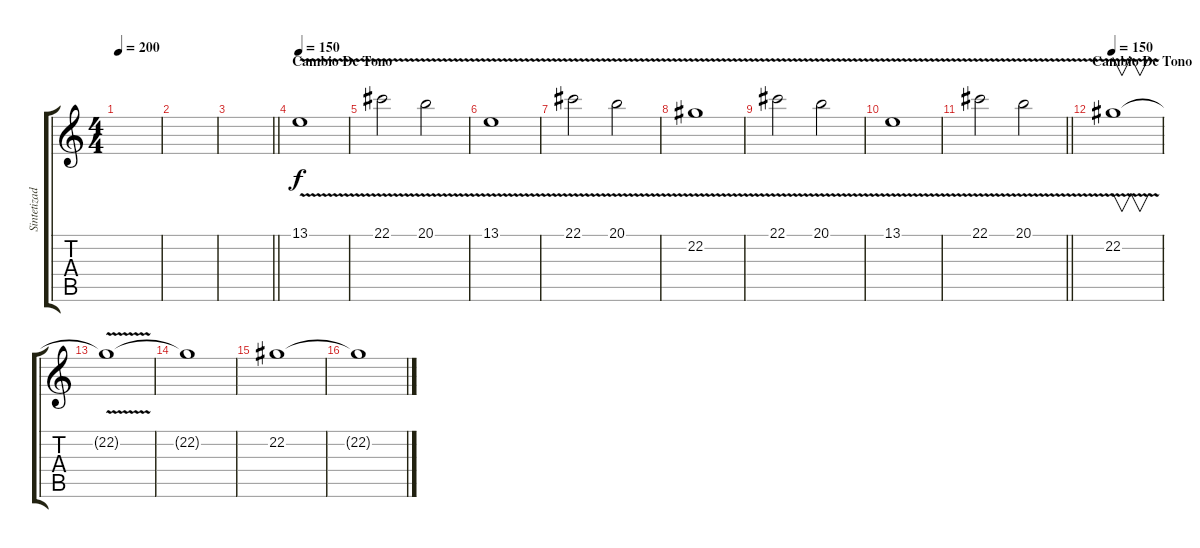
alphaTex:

\track ("Sintetizador" "Sintetizad") {instrument lead2sawtooth}
\staff {score tabs}
\tuning (Eb4 Bb3 Gb3 Db3 Ab2 Eb2) {hide}
\ts (4 4)
\tempo 200
\clef g2
\ks c
|
|
\barLineRight lightlight
|
\section ("" "Cambio De Tono")
\tempo 150
13.1{v}.1{instrument lead1square} |
22.1{v}.2 20.1{v}.2 |
13.1{v}.1 |
22.1{v}.2 20.1{v}.2 |
22.2{v}.1 |
22.1{v}.2 20.1{v}.2 |
13.1{v}.1 |
\barLineRight lightlight
22.1{v}.2 20.1{v}.2 |
\section ("" "Cambio De Tono")
\tempo 150
22.2{v}.1{v} |
22.2{t}.1 |
22.2{t}.1 |
22.2.1 |
22.2{t}.1
